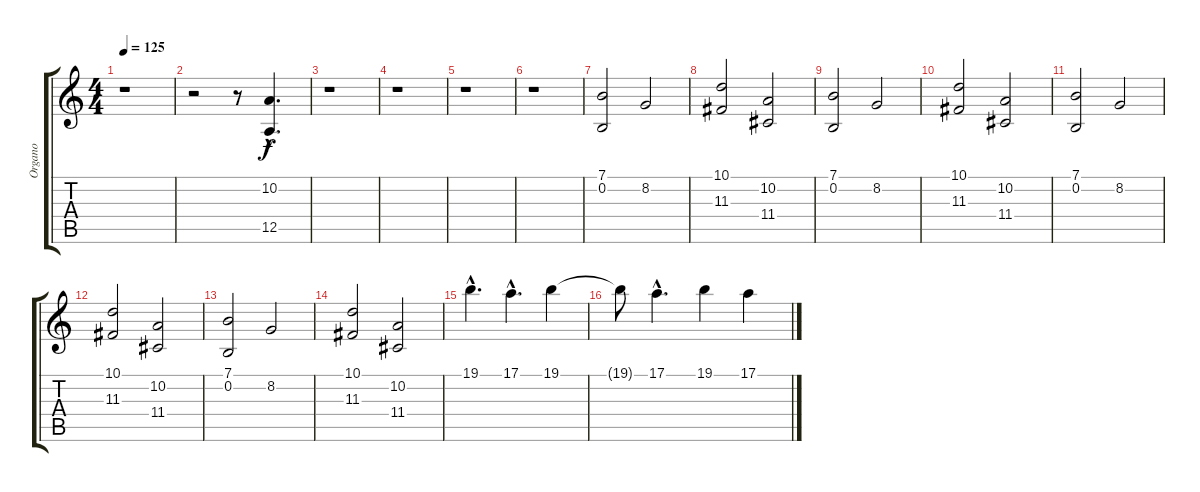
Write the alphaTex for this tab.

\track ("Organo" "Organo") {instrument drawbarorgan}
\staff {score tabs}
\tuning (E4 B3 G3 D3 A2 E2) {hide}
\ts (4 4)
\tempo 125
\clef g2
\ks c
r.1{dy f} |
r.2 r.8 (10.2{hac} 12.5{hac}).4{d} |
r.1 |
r.1 |
r.1 |
r.1 |
(7.1 0.2).2 8.2.2 |
(10.1 11.3).2 (10.2 11.4).2 |
(7.1 0.2).2 8.2.2 |
(10.1 11.3).2 (10.2 11.4).2 |
(7.1 0.2).2 8.2.2 |
(10.1 11.3).2 (10.2 11.4).2 |
(7.1 0.2).2 8.2.2 |
(10.1 11.3).2 (10.2 11.4).2 |
19.1{hac}.4{d} 17.1{hac}.4{d} 19.1.4 |
19.1{t}.8 17.1{hac}.4{d} 19.1.4 17.1.4
